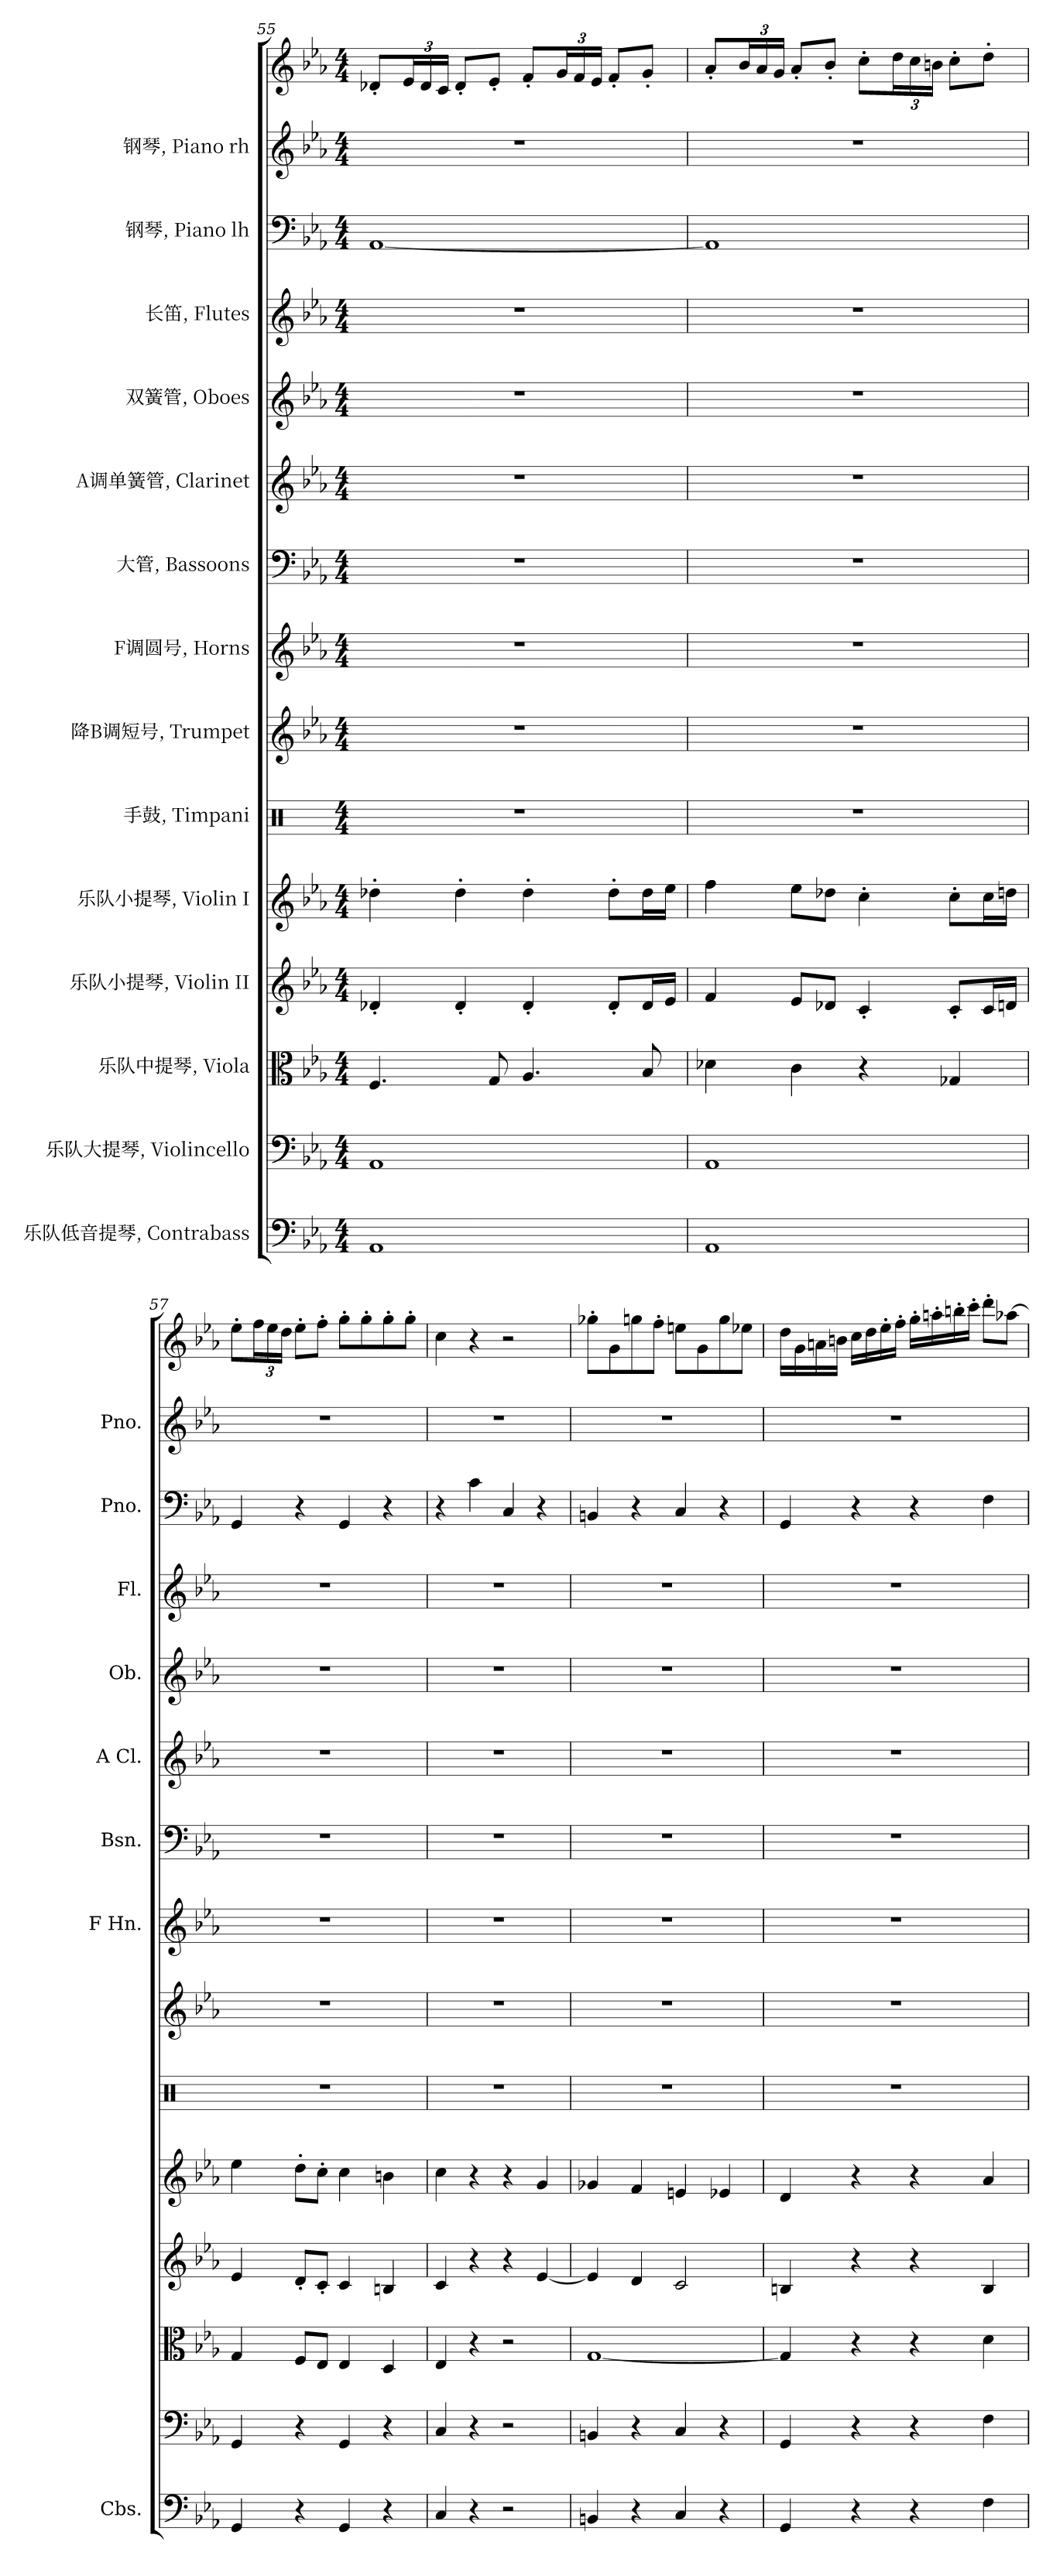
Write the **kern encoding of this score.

**kern	**kern	**kern	**kern	**kern	**kern	**kern	**kern	**kern	**kern	**kern	**kern	**kern	**kern	**kern
*part14	*part13	*part12	*part11	*part10	*part9	*part8	*part7	*part6	*part5	*part4	*part3	*part2	*part1	*part1
*staff15	*staff14	*staff13	*staff12	*staff11	*staff10	*staff9	*staff8	*staff7	*staff6	*staff5	*staff4	*staff3	*staff2	*staff1
*I"乐队低音提琴, Contrabass	*I"乐队大提琴, Violincello	*I"乐队中提琴, Viola	*I"乐队小提琴, Violin II	*I"乐队小提琴, Violin I	*I"手鼓, Timpani	*I"降B调短号, Trumpet	*I"F调圆号, Horns	*I"大管, Bassoons	*I"A调单簧管, Clarinet	*I"双簧管, Oboes	*I"长笛, Flutes	*I"钢琴, Piano lh	*I"钢琴, Piano rh	*
*I'Cbs.	*	*	*	*	*	*	*I'F Hn.	*I'Bsn.	*I'A Cl.	*I'Ob.	*I'Fl.	*I'Pno.	*I'Pno.	*
!!LO:PB:g=z
*clefF4	*clefF4	*clefC3	*clefG2	*clefG2	*clefX	*clefG2	*clefG2	*clefF4	*clefG2	*clefG2	*clefG2	*clefF4	*clefG2	*clefG2
*ITrd7c12	*	*	*	*	*	*ITrd1c2	*ITrd4c7	*	*ITrd2c3	*	*	*	*	*
*k[b-e-a-]	*k[b-e-a-]	*k[b-e-a-]	*k[b-e-a-]	*k[b-e-a-]	*k[]	*k[b-e-a-d-g-]	*k[b-e-a-d-]	*k[b-e-a-]	*k[]	*k[b-e-a-]	*k[b-e-a-]	*k[b-e-a-]	*k[b-e-a-]	*k[b-e-a-]
*M4/4	*M4/4	*M4/4	*M4/4	*M4/4	*M4/4	*M4/4	*M4/4	*M4/4	*M4/4	*M4/4	*M4/4	*M4/4	*M4/4	*M4/4
=55	=55	=55	=55	=55	=55	=55	=55	=55	=55	=55	=55	=55	=55	=55
1AAA-	1AA-	4.F/	4d-X'/	4dd-X'\	1r	1r	1r	1r	1r	1r	1r	[1AA-	1r	8d-X'/L
*	*	*	*	*	*	*	*	*	*	*	*	*	*	*Xbrackettup
.	.	.	.	.	.	.	.	.	.	.	.	.	.	24e-/L
.	.	.	.	.	.	.	.	.	.	.	.	.	.	24d-/
.	.	.	.	.	.	.	.	.	.	.	.	.	.	24c/JJ
.	.	.	4d-'/	4dd-'\	.	.	.	.	.	.	.	.	.	8d-'/L
.	.	8G/	.	.	.	.	.	.	.	.	.	.	.	8e-'/J
.	.	4.A-/	4d-'/	4dd-'\	.	.	.	.	.	.	.	.	.	8f'/L
.	.	.	.	.	.	.	.	.	.	.	.	.	.	24g/L
.	.	.	.	.	.	.	.	.	.	.	.	.	.	24f/
.	.	.	.	.	.	.	.	.	.	.	.	.	.	24e-/JJ
.	.	.	8d-'/L	8dd-'\L	.	.	.	.	.	.	.	.	.	8f'/L
.	.	8B-/	16d-/L	16dd-\L	.	.	.	.	.	.	.	.	.	8g'/J
.	.	.	16e-/JJ	16ee-\JJ	.	.	.	.	.	.	.	.	.	.
=56	=56	=56	=56	=56	=56	=56	=56	=56	=56	=56	=56	=56	=56	=56
1AAA-	1AA-	4d-X\	4f/	4ff\	1r	1r	1r	1r	1r	1r	1r	1AA-]	1r	8a-'/L
.	.	.	.	.	.	.	.	.	.	.	.	.	.	24b-/L
.	.	.	.	.	.	.	.	.	.	.	.	.	.	24a-/
.	.	.	.	.	.	.	.	.	.	.	.	.	.	24g/JJ
.	.	4c\	8e-/L	8ee-\L	.	.	.	.	.	.	.	.	.	8a-'/L
.	.	.	8d-X/J	8dd-X\J	.	.	.	.	.	.	.	.	.	8b-'/J
.	.	4r	4c'/	4cc'\	.	.	.	.	.	.	.	.	.	8cc'\L
.	.	.	.	.	.	.	.	.	.	.	.	.	.	24dd\L
.	.	.	.	.	.	.	.	.	.	.	.	.	.	24cc\
.	.	.	.	.	.	.	.	.	.	.	.	.	.	24bn\JJ
.	.	4G-X/	8c'/L	8cc'\L	.	.	.	.	.	.	.	.	.	8cc'\L
.	.	.	16c/L	16cc\L	.	.	.	.	.	.	.	.	.	8dd'\J
.	.	.	16dn/JJ	16ddn\JJ	.	.	.	.	.	.	.	.	.	.
=57	=57	=57	=57	=57	=57	=57	=57	=57	=57	=57	=57	=57	=57	=57
4GGG/	4GG/	4G/	4e-/	4ee-\	1r	1r	1r	1r	1r	1r	1r	4GG/	1r	8ee-'\L
.	.	.	.	.	.	.	.	.	.	.	.	.	.	24ff\L
.	.	.	.	.	.	.	.	.	.	.	.	.	.	24ee-\
.	.	.	.	.	.	.	.	.	.	.	.	.	.	24dd\JJ
4r	4r	8F/L	8d'/L	8dd'\L	.	.	.	.	.	.	.	4r	.	8ee-'\L
.	.	8E-/J	8c'/J	8cc'\J	.	.	.	.	.	.	.	.	.	8ff'\J
4GGG/	4GG/	4E-/	4c/	4cc\	.	.	.	.	.	.	.	4GG/	.	8gg'\L
.	.	.	.	.	.	.	.	.	.	.	.	.	.	8gg'\
4r	4r	4D/	4Bn/	4bn\	.	.	.	.	.	.	.	4r	.	8gg'\
.	.	.	.	.	.	.	.	.	.	.	.	.	.	8gg'\J
!!LO:PB:g=z
=58	=58	=58	=58	=58	=58	=58	=58	=58	=58	=58	=58	=58	=58	=58
4CC/	4C/	4E-/	4c/	4cc\	1r	1r	1r	1r	1r	1r	1r	4r	1r	4cc\
4r	4r	4r	4r	4r	.	.	.	.	.	.	.	4c\	.	4r
2r	2r	2r	4r	4r	.	.	.	.	.	.	.	4C/	.	2r
.	.	.	[4e-/	4g/	.	.	.	.	.	.	.	4r	.	.
=59	=59	=59	=59	=59	=59	=59	=59	=59	=59	=59	=59	=59	=59	=59
4BBBn/	4BBn/	[1G	4e-/]	4g-X/	1r	1r	1r	1r	1r	1r	1r	4BBn/	1r	8gg-X'\L
.	.	.	.	.	.	.	.	.	.	.	.	.	.	8g\
4r	4r	.	4d/	4f/	.	.	.	.	.	.	.	4r	.	8ggn\
.	.	.	.	.	.	.	.	.	.	.	.	.	.	8ff'\J
4CC/	4C/	.	2c/	4en/	.	.	.	.	.	.	.	4C/	.	8een\L
.	.	.	.	.	.	.	.	.	.	.	.	.	.	8g\
4r	4r	.	.	4e-X/	.	.	.	.	.	.	.	4r	.	8gg\
.	.	.	.	.	.	.	.	.	.	.	.	.	.	8ee-X\J
=60	=60	=60	=60	=60	=60	=60	=60	=60	=60	=60	=60	=60	=60	=60
4GGG/	4GG/	4G/]	4Bn/	4d/	1r	1r	1r	1r	1r	1r	1r	4GG/	1r	16dd\LL
.	.	.	.	.	.	.	.	.	.	.	.	.	.	16g\
.	.	.	.	.	.	.	.	.	.	.	.	.	.	16an\
.	.	.	.	.	.	.	.	.	.	.	.	.	.	16bn\JJ
4r	4r	4r	4r	4r	.	.	.	.	.	.	.	4r	.	16cc\LL
.	.	.	.	.	.	.	.	.	.	.	.	.	.	16dd\
.	.	.	.	.	.	.	.	.	.	.	.	.	.	16ee-'\
.	.	.	.	.	.	.	.	.	.	.	.	.	.	16ff'\JJ
4r	4r	4r	4r	4r	.	.	.	.	.	.	.	4r	.	16gg'\LL
.	.	.	.	.	.	.	.	.	.	.	.	.	.	16aan'\
.	.	.	.	.	.	.	.	.	.	.	.	.	.	16bbn'\
.	.	.	.	.	.	.	.	.	.	.	.	.	.	16ccc'\JJ
4FF\	4F\	4d\	4B/	4a-/	.	.	.	.	.	.	.	4F\	.	8ddd'\L
.	.	.	.	.	.	.	.	.	.	.	.	.	.	[8aa-X\J
=	=	=	=	=	=	=	=	=	=	=	=	=	=	=
*-	*-	*-	*-	*-	*-	*-	*-	*-	*-	*-	*-	*-	*-	*-
